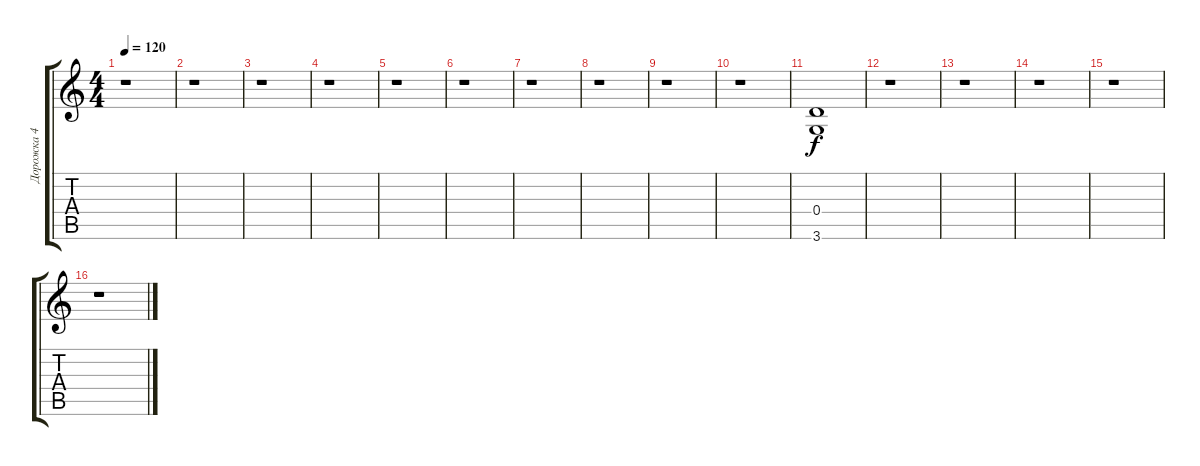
\track ("Дорожка 4" "Дорожка 4") {instrument distortionguitar}
\staff {score tabs}
\tuning (E4 B3 G3 D3 A2 E2) {hide}
\ts (4 4)
\tempo 120
\clef g2
\ks c
r.1{dy f} |
r.1 |
r.1 |
r.1 |
r.1 |
r.1 |
r.1 |
r.1 |
r.1 |
r.1 |
(0.4 3.6).1 |
r.1 |
r.1 |
r.1 |
r.1 |
r.1
